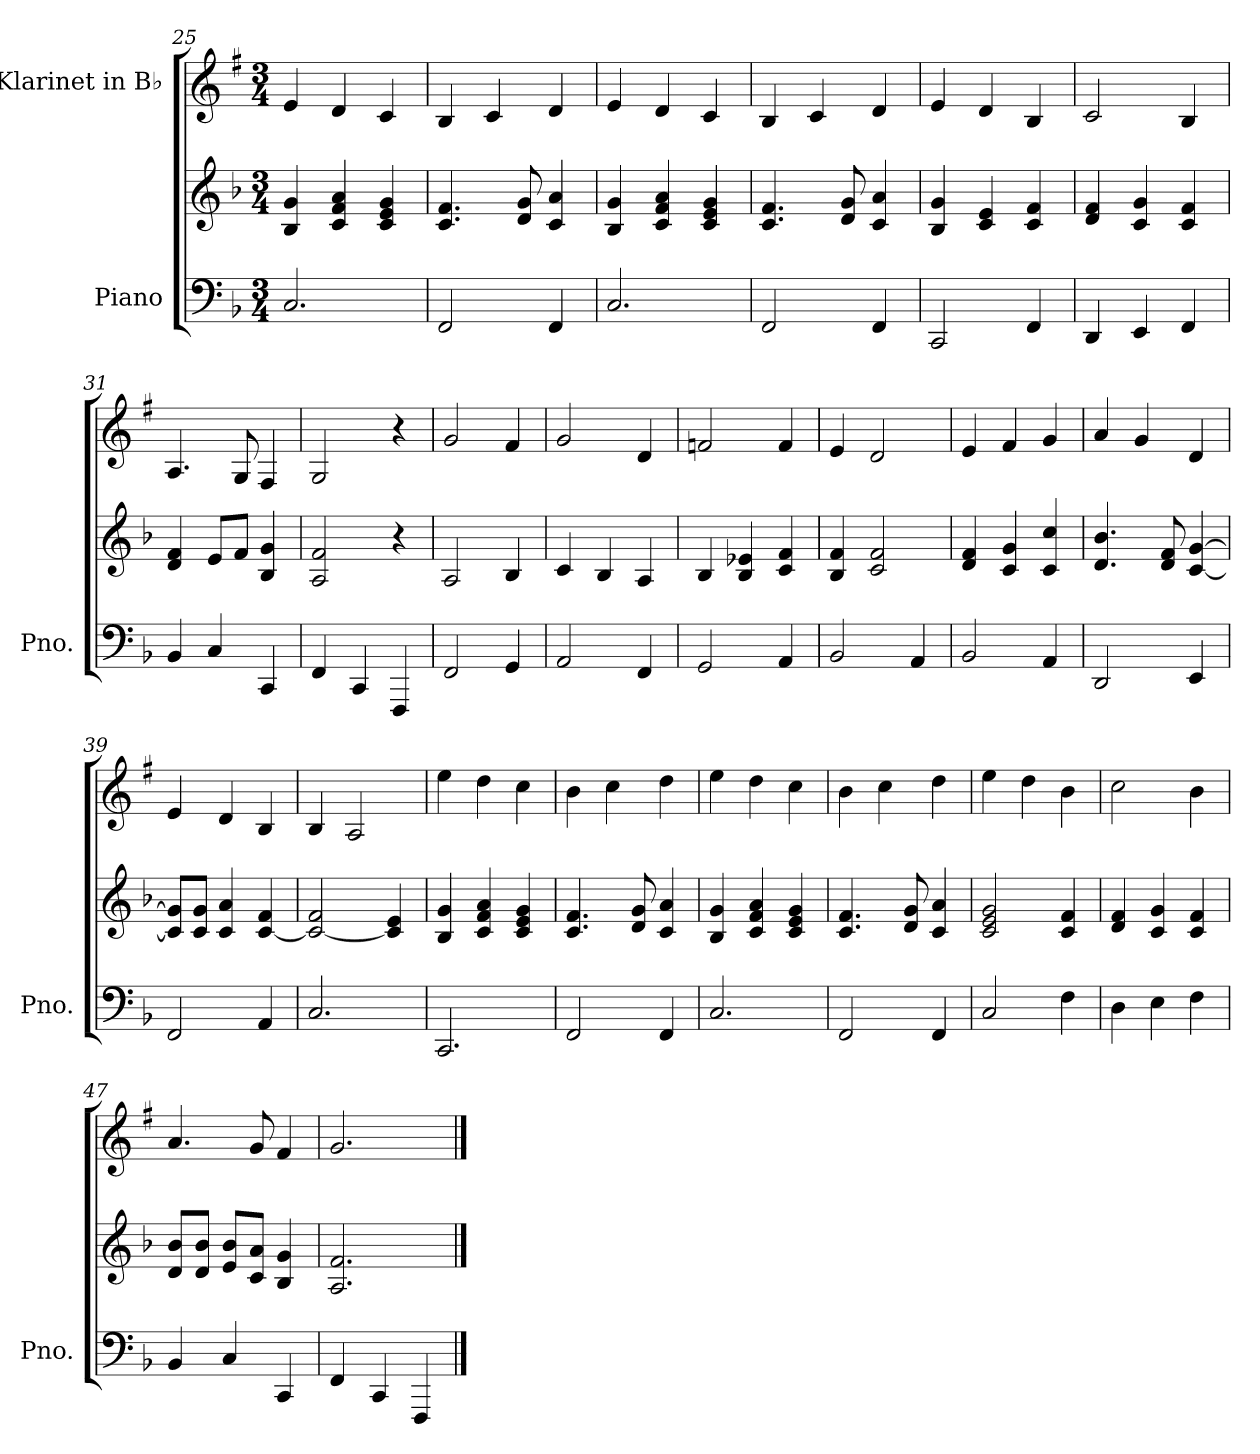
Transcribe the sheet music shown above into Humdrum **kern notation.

**kern	**kern	**kern
*part2	*part2	*part1
*staff3	*staff2	*staff1
*I"Piano	*	*I"Klarinet in B♭
*I'Pno.	*	*
!!LO:LB:g=z
*clefF4	*clefG2	*clefG2
*	*	*ITrd1c2
*k[b-]	*k[b-]	*k[b-]
*M3/4	*M3/4	*M3/4
=25	=25	=25
2.C/	4B-/ 4g/	4d/
.	4c/ 4f/ 4a/	4c/
.	4c/ 4e/ 4g/	4B-/
=26	=26	=26
2FF/	4.c/ 4.f/	4A/
.	.	4B-/
.	8d/ 8g/	.
4FF/	4c/ 4a/	4c/
=27	=27	=27
2.C/	4B-/ 4g/	4d/
.	4c/ 4f/ 4a/	4c/
.	4c/ 4e/ 4g/	4B-/
=28	=28	=28
2FF/	4.c/ 4.f/	4A/
.	.	4B-/
.	8d/ 8g/	.
4FF/	4c/ 4a/	4c/
=29	=29	=29
2CC/	4B-/ 4g/	4d/
.	4c/ 4e/	4c/
4FF/	4c/ 4f/	4A/
=30	=30	=30
4DD/	4d/ 4f/	2B-/
4EE/	4c/ 4g/	.
4FF/	4c/ 4f/	4A/
=31	=31	=31
4BB-/	4d/ 4f/	4.G/
4C/	8e/L	.
.	8f/J	8F/
4CC/	4B-/ 4g/	4E/
=32	=32	=32
4FF/	2A/ 2f/	2F/
4CC/	.	.
4FFF/	4r	4r
!!LO:PB:g=z
=33	=33	=33
2FF/	2A/	2f/
4GG/	4B-/	4e/
=34	=34	=34
2AA/	4c/	2f/
.	4B-/	.
4FF/	4A/	4c/
=35	=35	=35
2GG/	4B-/	2e-X/
.	4B-/ 4e-X/	.
4AA/	4c/ 4f/	4e-/
=36	=36	=36
2BB-/	4B-/ 4f/	4d/
.	2c/ 2f/	2c/
4AA/	.	.
=37	=37	=37
2BB-/	4d/ 4f/	4d/
.	4c/ 4g/	4e/
4AA/	4c/ 4cc/	4f/
=38	=38	=38
2DD/	4.d/ 4.b-/	4g/
.	.	4f/
.	8d/ 8f/	.
4EE/	[4c/ [4g/	4c/
=39	=39	=39
2FF/	8c/] 8g/]L	4d/
.	8c/ 8g/J	.
.	4c/ 4a/	4c/
4AA/	[4c/ 4f/	4A/
=40	=40	=40
2.C/	2c/_ 2f/	4A/
.	.	2G/
.	4c/] 4e/	.
!!LO:LB:g=z
=41	=41	=41
2.CC/	4B-/ 4g/	4dd\
.	4c/ 4f/ 4a/	4cc\
.	4c/ 4e/ 4g/	4b-\
=42	=42	=42
2FF/	4.c/ 4.f/	4a\
.	.	4b-\
.	8d/ 8g/	.
4FF/	4c/ 4a/	4cc\
=43	=43	=43
2.C/	4B-/ 4g/	4dd\
.	4c/ 4f/ 4a/	4cc\
.	4c/ 4e/ 4g/	4b-\
=44	=44	=44
2FF/	4.c/ 4.f/	4a\
.	.	4b-\
.	8d/ 8g/	.
4FF/	4c/ 4a/	4cc\
=45	=45	=45
2C/	2c/ 2e/ 2g/	4dd\
.	.	4cc\
4F\	4c/ 4f/	4a\
=46	=46	=46
4D\	4d/ 4f/	2b-\
4E\	4c/ 4g/	.
4F\	4c/ 4f/	4a\
=47	=47	=47
4BB-/	8d/ 8b-/L	4.g/
.	8d/ 8b-/J	.
4C/	8e/ 8b-/L	.
.	8c/ 8a/J	8f/
4CC/	4B-/ 4g/	4e/
=48	=48	=48
4FF/	2.A/ 2.f/	2.f/
4CC/	.	.
4FFF/	.	.
==	==	==
*-	*-	*-
